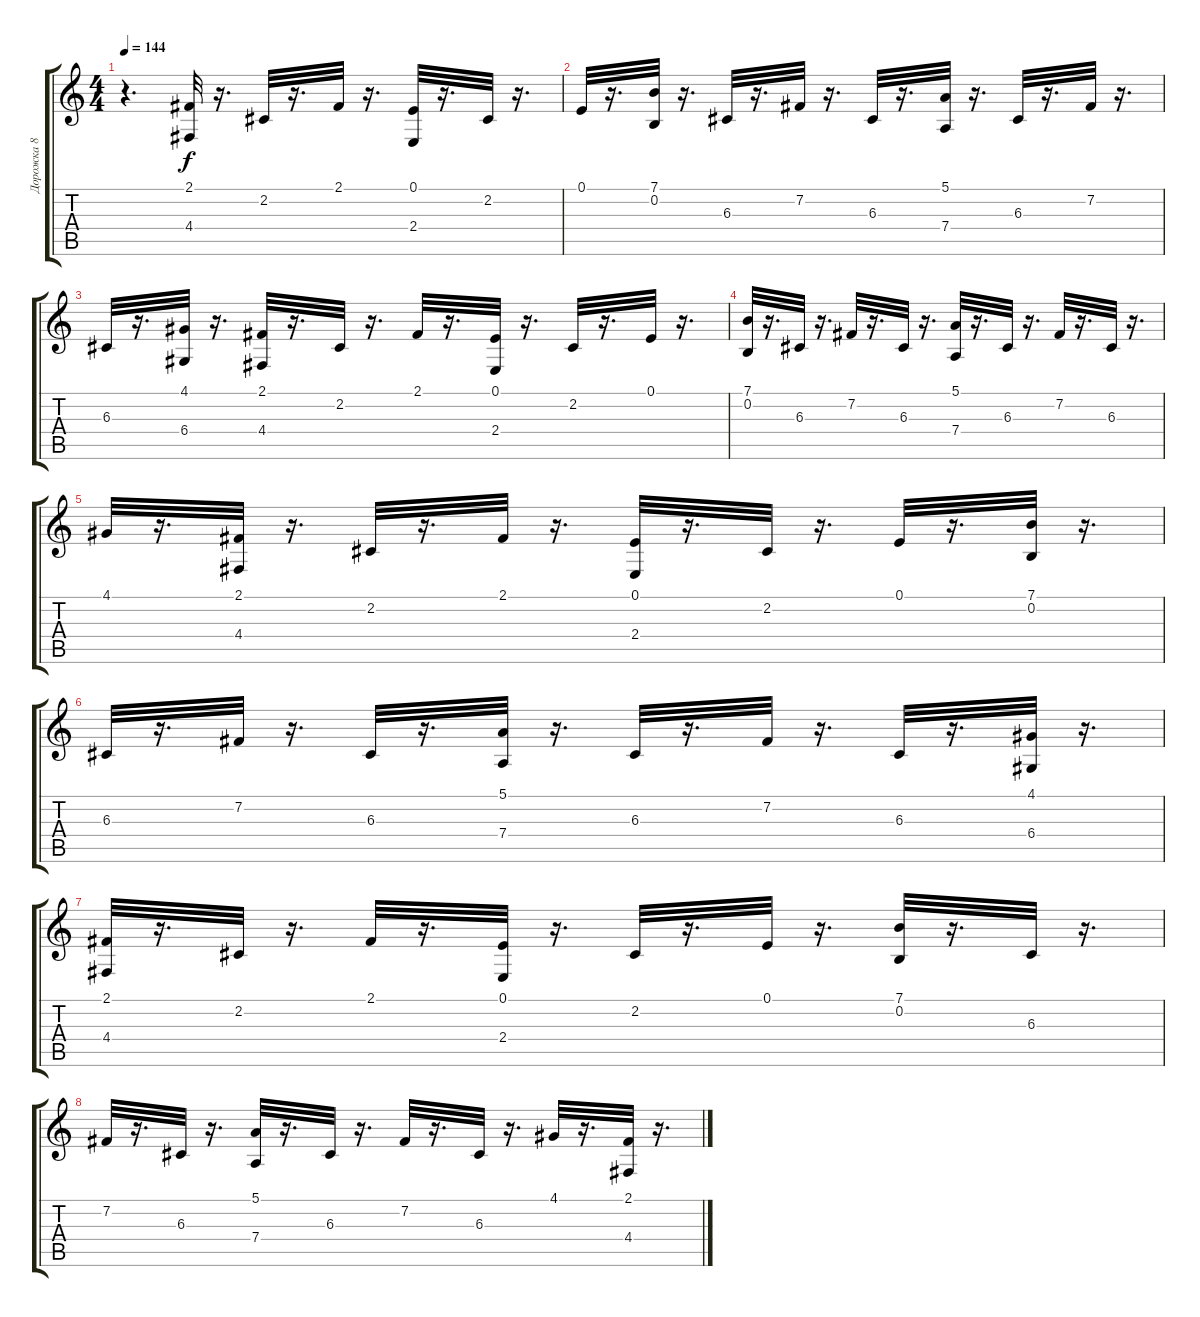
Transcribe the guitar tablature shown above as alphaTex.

\track ("Дорожка 8" "Дорожка 8") {instrument harpsichord}
\staff {score tabs}
\tuning (E4 B3 G3 D3 A2 E2) {hide}
\ts (4 4)
\tempo 144
\clef g2
\ks c
r.4{d dy f instrument harpsichord} (2.1 4.4).32 r.16{d} 2.2.32 r.16{d} 2.1.32 r.16{d} (0.1 2.4).32 r.16{d} 2.2.32 r.16{d} |
0.1.32 r.16{d} (7.1 0.2).32 r.16{d} 6.3.32 r.16{d} 7.2.32 r.16{d} 6.3.32 r.16{d} (5.1 7.4).32 r.16{d} 6.3.32 r.16{d} 7.2.32 r.16{d} |
6.3.32 r.16{d} (4.1 6.4).32 r.16{d} (2.1 4.4).32 r.16{d} 2.2.32 r.16{d} 2.1.32 r.16{d} (0.1 2.4).32 r.16{d} 2.2.32 r.16{d} 0.1.32 r.16{d} |
(7.1 0.2).32 r.16{d} 6.3.32 r.16{d} 7.2.32 r.16{d} 6.3.32 r.16{d} (5.1 7.4).32 r.16{d} 6.3.32 r.16{d} 7.2.32 r.16{d} 6.3.32 r.16{d} |
4.1.32 r.16{d} (2.1 4.4).32 r.16{d} 2.2.32 r.16{d} 2.1.32 r.16{d} (0.1 2.4).32 r.16{d} 2.2.32 r.16{d} 0.1.32 r.16{d} (7.1 0.2).32 r.16{d} |
6.3.32 r.16{d} 7.2.32 r.16{d} 6.3.32 r.16{d} (5.1 7.4).32 r.16{d} 6.3.32 r.16{d} 7.2.32 r.16{d} 6.3.32 r.16{d} (4.1 6.4).32 r.16{d} |
(2.1 4.4).32 r.16{d} 2.2.32 r.16{d} 2.1.32 r.16{d} (0.1 2.4).32 r.16{d} 2.2.32 r.16{d} 0.1.32 r.16{d} (7.1 0.2).32 r.16{d} 6.3.32 r.16{d} |
7.2.32 r.16{d} 6.3.32 r.16{d} (5.1 7.4).32 r.16{d} 6.3.32 r.16{d} 7.2.32 r.16{d} 6.3.32 r.16{d} 4.1.32 r.16{d} (2.1 4.4).32 r.16{d}
